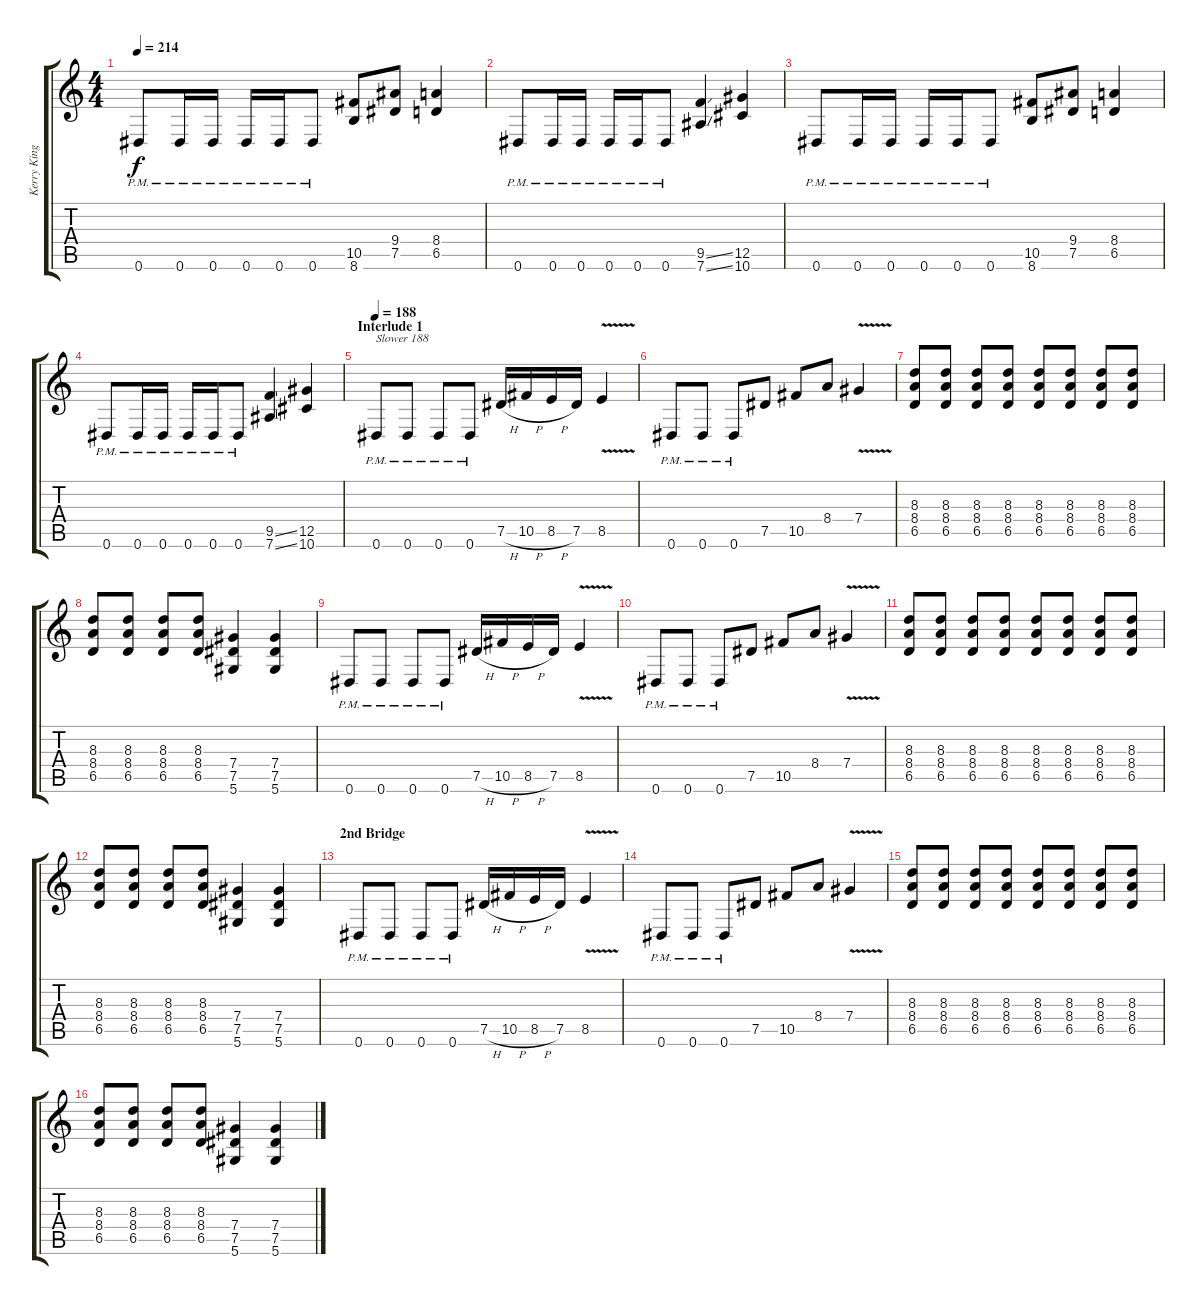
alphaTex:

\track ("Kerry King" "Kerry King") {instrument distortionguitar}
\staff {score tabs}
\tuning (Eb4 Bb3 Gb3 Db3 Ab2 Eb2) {hide}
\ts (4 4)
\tempo 214
\clef g2
\ks c
0.6{pm}.8{dy f} 0.6{pm}.16 0.6{pm}.16 0.6{pm}.16 0.6{pm}.16 0.6{pm}.8 (10.5 8.6).8 (9.4 7.5).8 (8.4 6.5).4 |
0.6{pm}.8 0.6{pm}.16 0.6{pm}.16 0.6{pm}.16 0.6{pm}.16 0.6{pm}.8 (9.5{ss} 7.6{ss}).4 (12.5 10.6).4 |
0.6{pm}.8 0.6{pm}.16 0.6{pm}.16 0.6{pm}.16 0.6{pm}.16 0.6{pm}.8 (10.5 8.6).8 (9.4 7.5).8 (8.4 6.5).4 |
0.6{pm}.8 0.6{pm}.16 0.6{pm}.16 0.6{pm}.16 0.6{pm}.16 0.6{pm}.8 (9.5{ss} 7.6{ss}).4 (12.5 10.6).4 |
\section ("" "Interlude 1")
\tempo 188
0.6{pm}.8{txt "Slower 188"} 0.6{pm}.8 0.6{pm}.8 0.6{pm}.8 7.5{h}.16 10.5{h}.16 8.5{h}.16 7.5.16 8.5{v}.4 |
0.6{pm}.8 0.6{pm}.8 0.6{pm}.8 7.5.8 10.5.8 8.4.8 7.4{v}.4 |
(8.3 8.4 6.5).8 (8.3 8.4 6.5).8 (8.3 8.4 6.5).8 (8.3 8.4 6.5).8 (8.3 8.4 6.5).8 (8.3 8.4 6.5).8 (8.3 8.4 6.5).8 (8.3 8.4 6.5).8 |
(8.3 8.4 6.5).8 (8.3 8.4 6.5).8 (8.3 8.4 6.5).8 (8.3 8.4 6.5).8 (7.4 7.5 5.6).4 (7.4 7.5 5.6).4 |
0.6{pm}.8 0.6{pm}.8 0.6{pm}.8 0.6{pm}.8 7.5{h}.16 10.5{h}.16 8.5{h}.16 7.5.16 8.5{v}.4 |
0.6{pm}.8 0.6{pm}.8 0.6{pm}.8 7.5.8 10.5.8 8.4.8 7.4{v}.4 |
(8.3 8.4 6.5).8 (8.3 8.4 6.5).8 (8.3 8.4 6.5).8 (8.3 8.4 6.5).8 (8.3 8.4 6.5).8 (8.3 8.4 6.5).8 (8.3 8.4 6.5).8 (8.3 8.4 6.5).8 |
(8.3 8.4 6.5).8 (8.3 8.4 6.5).8 (8.3 8.4 6.5).8 (8.3 8.4 6.5).8 (7.4 7.5 5.6).4 (7.4 7.5 5.6).4 |
\section ("" "2nd Bridge")
0.6{pm}.8 0.6{pm}.8 0.6{pm}.8 0.6{pm}.8 7.5{h}.16 10.5{h}.16 8.5{h}.16 7.5.16 8.5{v}.4 |
0.6{pm}.8 0.6{pm}.8 0.6{pm}.8 7.5.8 10.5.8 8.4.8 7.4{v}.4 |
(8.3 8.4 6.5).8 (8.3 8.4 6.5).8 (8.3 8.4 6.5).8 (8.3 8.4 6.5).8 (8.3 8.4 6.5).8 (8.3 8.4 6.5).8 (8.3 8.4 6.5).8 (8.3 8.4 6.5).8 |
(8.3 8.4 6.5).8 (8.3 8.4 6.5).8 (8.3 8.4 6.5).8 (8.3 8.4 6.5).8 (7.4 7.5 5.6).4 (7.4 7.5 5.6).4
